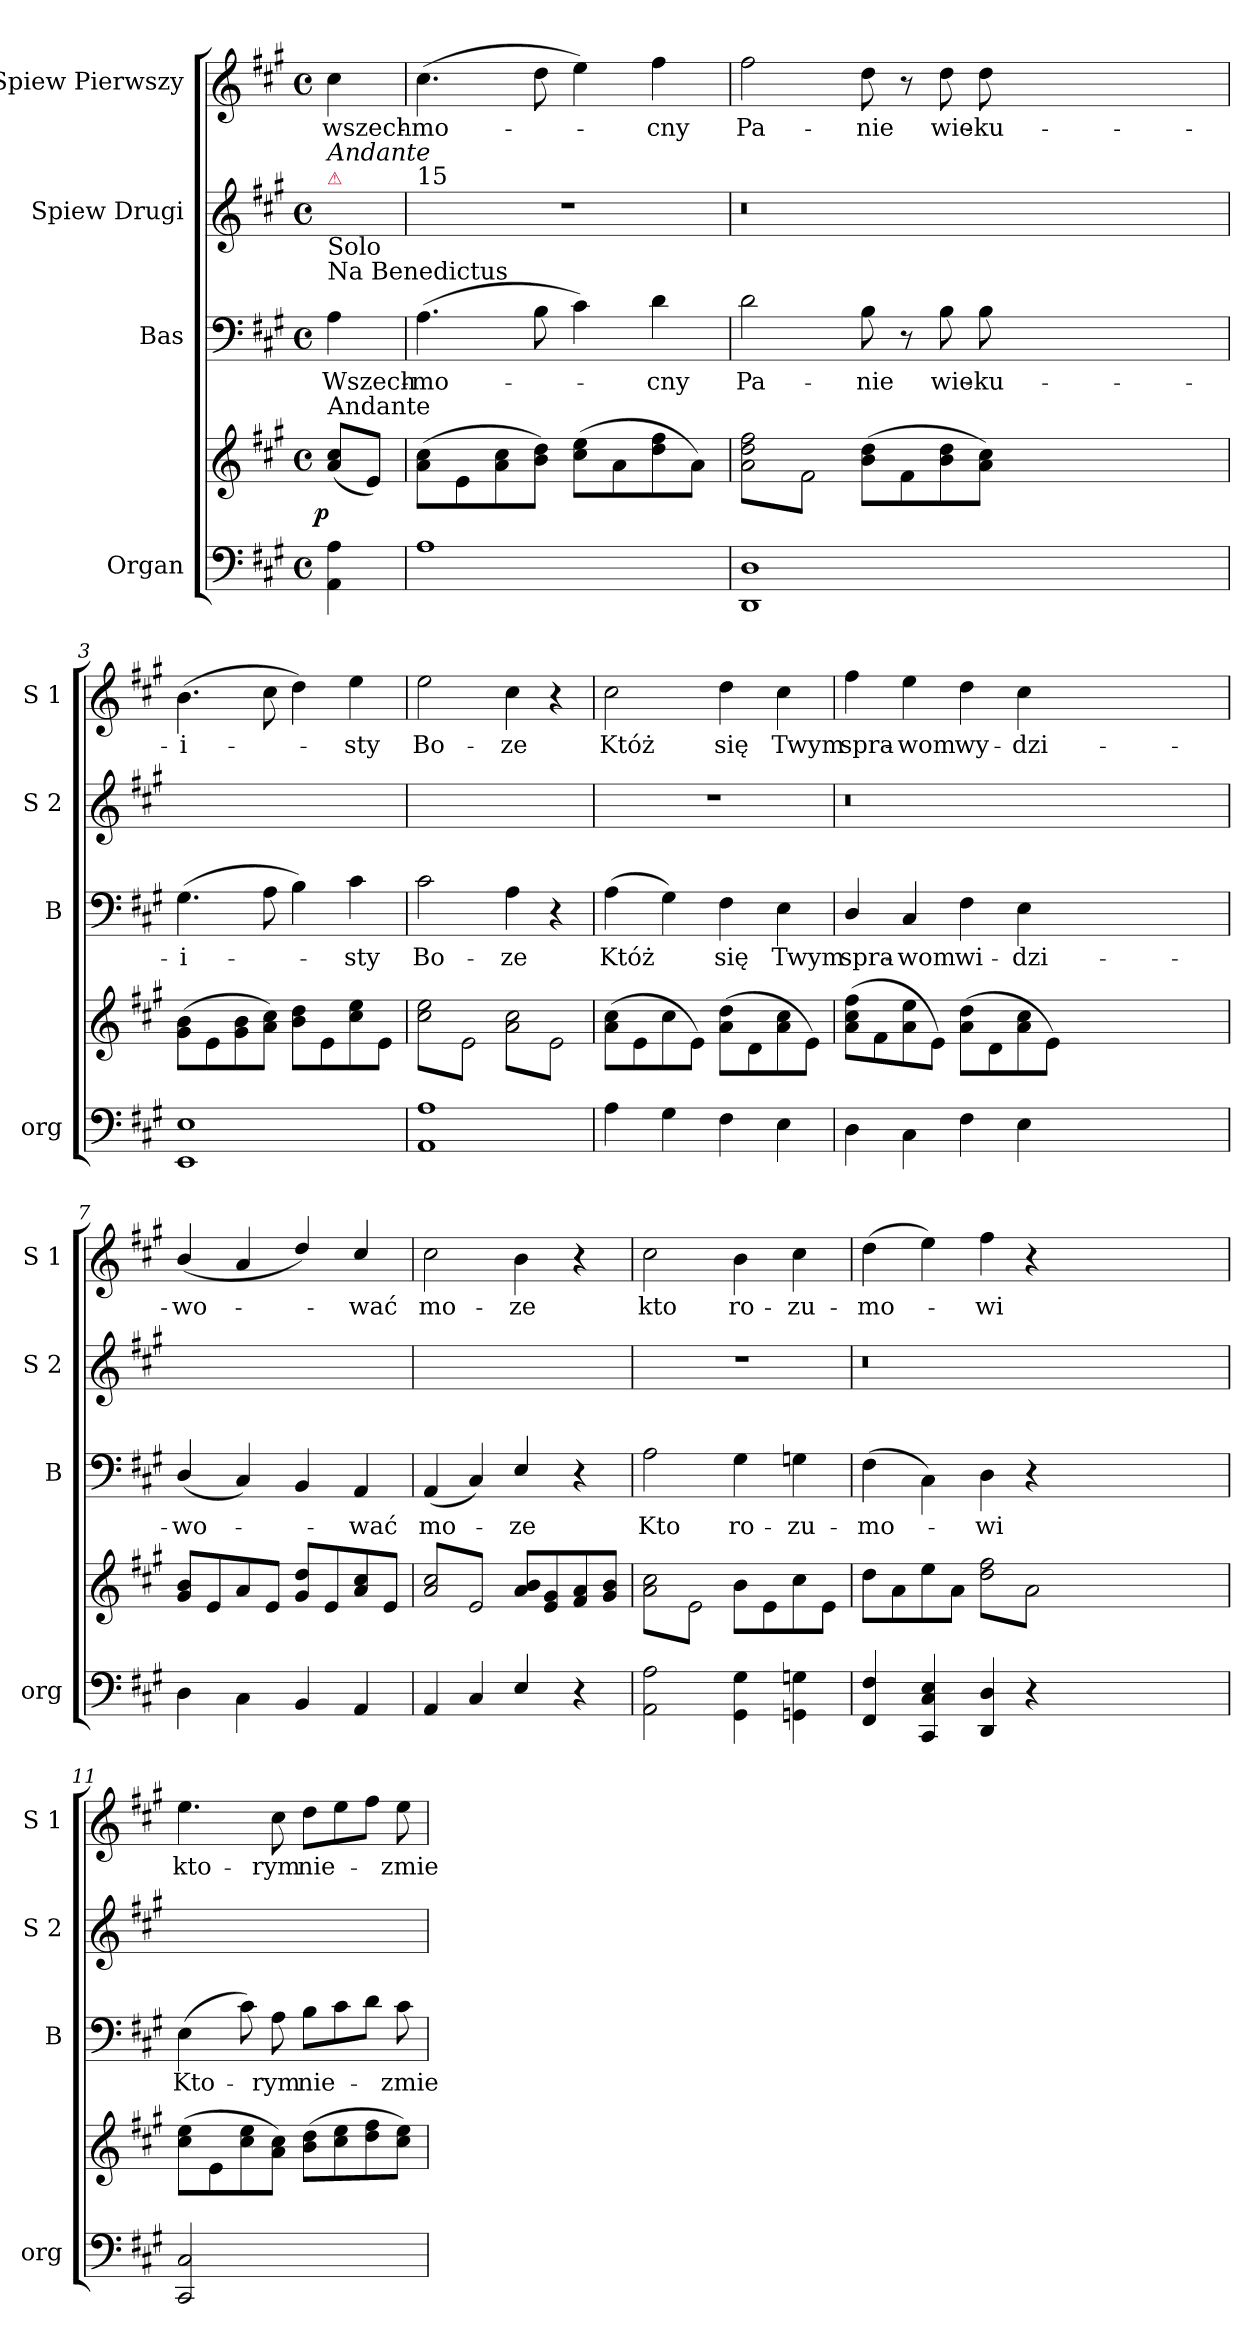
**kern	**kern	**dynam	**kern	**text	**kern	**kern	**text
*part4	*part4	*part4	*part3	*part3	*part2	*part1	*part1
*staff5	*staff4	*staff4/5	*staff3	*staff3	*staff2	*staff1	*staff1
*I"Organ	*	*	*I"Bas	*	*I"Spiew Drugi	*I"Spiew Pierwszy	*
*I'org	*	*	*I'B	*	*I'S 2	*I'S 1	*
*clefF4	*clefG2	*	*clefF4	*	*clefG2	*clefG2	*
*k[f#c#g#]	*k[f#c#g#]	*	*k[f#c#g#]	*	*k[f#c#g#]	*k[f#c#g#]	*
*A:	*A:	*	*A:	*	*A:	*A:	*
*M4/4	*M4/4	*	*M4/4	*	*M4/4	*M4/4	*
*met(c)	*met(c)	*	*met(c)	*	*met(c)	*met(c)	*
=	=	=	=	=	=	=	=
!	!	!	!	!	!LO:TX:a:color=crimson:t=⚠	!	!
!	!	!	!	!	!LO:TX:a:i:t=Andante	!	!
!	!	!	!LO:TX:a:t=Na Benedictus	!	!	!	!
!	!	!	!LO:TX:a:t=Solo	!	!	!	!
!	!LO:TX:a:t=Andante	!	!	!	!	!	!
!	!	!LO:DY:rj	!	!	!	!	!
4AA\ 4A\	(8a/ 8cc#/L	p	4A\	Wszech-	4ryy	4cc#\	wszech-
.	8e/J)	.	.	.	.	.	.
=1	=1	=1	=1	=1	=1	=1	=1
!	!	!	!	!	!LO:TX:a:t=15	!	!
1A	(8a\ 8cc#\L	.	(4.A\	-mo-	1r	(4.cc#\	-mo-
.	8e\	.	.	.	.	.	.
.	8a\ 8cc#\	.	.	.	.	.	.
.	8b\ 8dd\J)	.	8B\	.	.	8dd\	.
.	(8cc#\ 8ee\L	.	4c#\)	.	.	4ee\)	.
.	8a\	.	.	.	.	.	.
.	8dd\ 8ff#\	.	4d\	-cny	.	4ff#\	-cny
.	8a\J)	.	.	.	.	.	.
=2	=2	=2	=2	=2	=2	=2	=2
*	*tremolo	*	*	*	*	*	*
1DD 1D	8a\ 8dd\ 8ff#\L	.	2d\	Pa-	0.r	2ff#\	Pa-
.	8f#\	.	.	.	.	.	.
.	8a\ 8dd\ 8ff#\	.	.	.	.	.	.
.	8f#\J	.	.	.	.	.	.
*	*Xtremolo	*	*	*	*	*	*
.	(8b\ 8dd\L	.	8B\	-nie	.	8dd\	-nie
.	8f#\	.	8r	.	.	8r	.
.	8b\ 8dd\	.	8B\	wie-	.	8dd\	wie-
.	8a\ 8cc#\J)	.	8B\	-ku-	.	8dd\	-ku-
0ryy	0ryy	.	0ryy	.	.	0ryy	.
=3	=3	=3	=3	=3	=3	=3	=3
1EE 1E	(8g#\ 8b\L	.	(4.G#\	-i-	1ryy	(4.b\	-i-
.	8e\	.	.	.	.	.	.
.	8g#\ 8b\	.	.	.	.	.	.
.	8a\ 8cc#\J)	.	8A\	.	.	8cc#\	.
.	8b\ 8dd\L	.	4B\)	.	.	4dd\)	.
.	8e\	.	.	.	.	.	.
.	8cc#\ 8ee\	.	4c#\	-sty	.	4ee\	-sty
.	8e\J	.	.	.	.	.	.
=4	=4	=4	=4	=4	=4	=4	=4
*	*tremolo	*	*	*	*	*	*
1AA 1A	8cc#\ 8ee\L	.	2c#\	Bo-	1ryy	2ee\	Bo-
.	8e\	.	.	.	.	.	.
.	8cc#\ 8ee\	.	.	.	.	.	.
.	8e\J	.	.	.	.	.	.
.	8a\ 8cc#\L	.	4A\	-ze	.	4cc#\	-ze
.	8e\	.	.	.	.	.	.
.	8a\ 8cc#\	.	4r	.	.	4r	.
.	8e\J	.	.	.	.	.	.
*	*Xtremolo	*	*	*	*	*	*
=5	=5	=5	=5	=5	=5	=5	=5
4A\	(8a\ 8cc#\L	.	(4A\	Któż	1r	2cc#\	Któż
.	8e\	.	.	.	.	.	.
4G#\	8cc#\	.	4G#\)	.	.	.	.
.	8e\J)	.	.	.	.	.	.
4F#\	(8a\ 8dd\L	.	4F#\	się	.	4dd\	się
.	8d\	.	.	.	.	.	.
4E\	8a\ 8cc#\	.	4E\	Twym	.	4cc#\	Twym
.	8e\J)	.	.	.	.	.	.
=6	=6	=6	=6	=6	=6	=6	=6
4D\	(8a\ 8cc#\ 8ff#\L	.	4D/	spra-	0.r	4ff#\	spra-
.	8f#\	.	.	.	.	.	.
4C#\	8a\ 8ee\	.	4C#/	-wom	.	4ee\	-wom
.	8e\J)	.	.	.	.	.	.
4F#\	(8a\ 8dd\L	.	4F#\	wi-	.	4dd\	wy-
.	8d\	.	.	.	.	.	.
4E\	8a\ 8cc#\	.	4E\	-dzi-	.	4cc#\	-dzi-
.	8e\J)	.	.	.	.	.	.
0ryy	0ryy	.	0ryy	.	.	0ryy	.
=7	=7	=7	=7	=7	=7	=7	=7
4D\	8g#/ 8b/L	.	(4D/	-wo-	1ryy	(4b/	-wo-
.	8e/	.	.	.	.	.	.
4C#\	8a/	.	4C#/)	.	.	4a/	.
.	8e/J	.	.	.	.	.	.
4BB/	8g#/ 8dd/L	.	4BB/	.	.	4dd/)	.
.	8e/	.	.	.	.	.	.
4AA/	8a/ 8cc#/	.	4AA/	-wać	.	4cc#/	-wać
.	8e/J	.	.	.	.	.	.
=8	=8	=8	=8	=8	=8	=8	=8
*	*tremolo	*	*	*	*	*	*
4AA/	8a/ 8cc#/L	.	(4AA/	mo-	1ryy	2cc#\	mo-
.	8e/	.	.	.	.	.	.
4C#/	8a/ 8cc#/	.	4C#/)	.	.	.	.
.	8e/J	.	.	.	.	.	.
*	*Xtremolo	*	*	*	*	*	*
4E/	8a/ 8b/L	.	4E/	-ze	.	4b\	-ze
.	8e/ 8g#/	.	.	.	.	.	.
4r	8f#/ 8a/	.	4r	.	.	4r	.
.	8g#/ 8b/J	.	.	.	.	.	.
=9	=9	=9	=9	=9	=9	=9	=9
*	*tremolo	*	*	*	*	*	*
2AA\ 2A\	8a\ 8cc#\L	.	2A\	Kto	1r	2cc#\	kto
.	8e\	.	.	.	.	.	.
.	8a\ 8cc#\	.	.	.	.	.	.
.	8e\J	.	.	.	.	.	.
*	*Xtremolo	*	*	*	*	*	*
4GG#\ 4G#\	8b\L	.	4G#\	ro-	.	4b\	ro-
.	8e\	.	.	.	.	.	.
4GGn\ 4Gn\	8cc#\	.	4Gn\	-zu-	.	4cc#\	-zu-
.	8e\J	.	.	.	.	.	.
=10	=10	=10	=10	=10	=10	=10	=10
4FF#/ 4F#/	8dd\L	.	(4F#\	-mo-	0.r	(4dd\	-mo-
.	8a\	.	.	.	.	.	.
4CC#/ 4C#/ 4E/	8ee\	.	4C#\)	.	.	4ee\)	.
.	8a\J	.	.	.	.	.	.
*	*tremolo	*	*	*	*	*	*
4DD/ 4D/	8dd\ 8ff#\L	.	4D\	-wi	.	4ff#\	-wi
.	8a\	.	.	.	.	.	.
4r	8dd\ 8ff#\	.	4r	.	.	4r	.
.	8a\J	.	.	.	.	.	.
*	*Xtremolo	*	*	*	*	*	*
0ryy	0ryy	.	0ryy	.	.	0ryy	.
.	.	.	.	.	.	.	.
=11	=11	=11	=11	=11	=11	=11	=11
2CC#/ 2C#/	(8cc#\ 8ee\L	.	(4E\	Kto-	1ryy	4.ee\	kto-
.	8e\	.	.	.	.	.	.
.	8cc#\ 8ee\	.	8c#\)	.	.	.	.
.	8a\ 8cc#\J)	.	8A\	-rym	.	8cc#\	-rym
2ryy	(8b\ 8dd\L	.	8B\L	nie-	.	8dd\L	nie-
.	8cc#\ 8ee\	.	8c#\	.	.	8ee\	.
.	8dd\ 8ff#\	.	8d\J	.	.	8ff#\J	.
.	8cc#\ 8ee\J)	.	8c#\	-zmie-	.	8ee\	-zmie-
=	=	=	=	=	=	=	=
*-	*-	*-	*-	*-	*-	*-	*-
